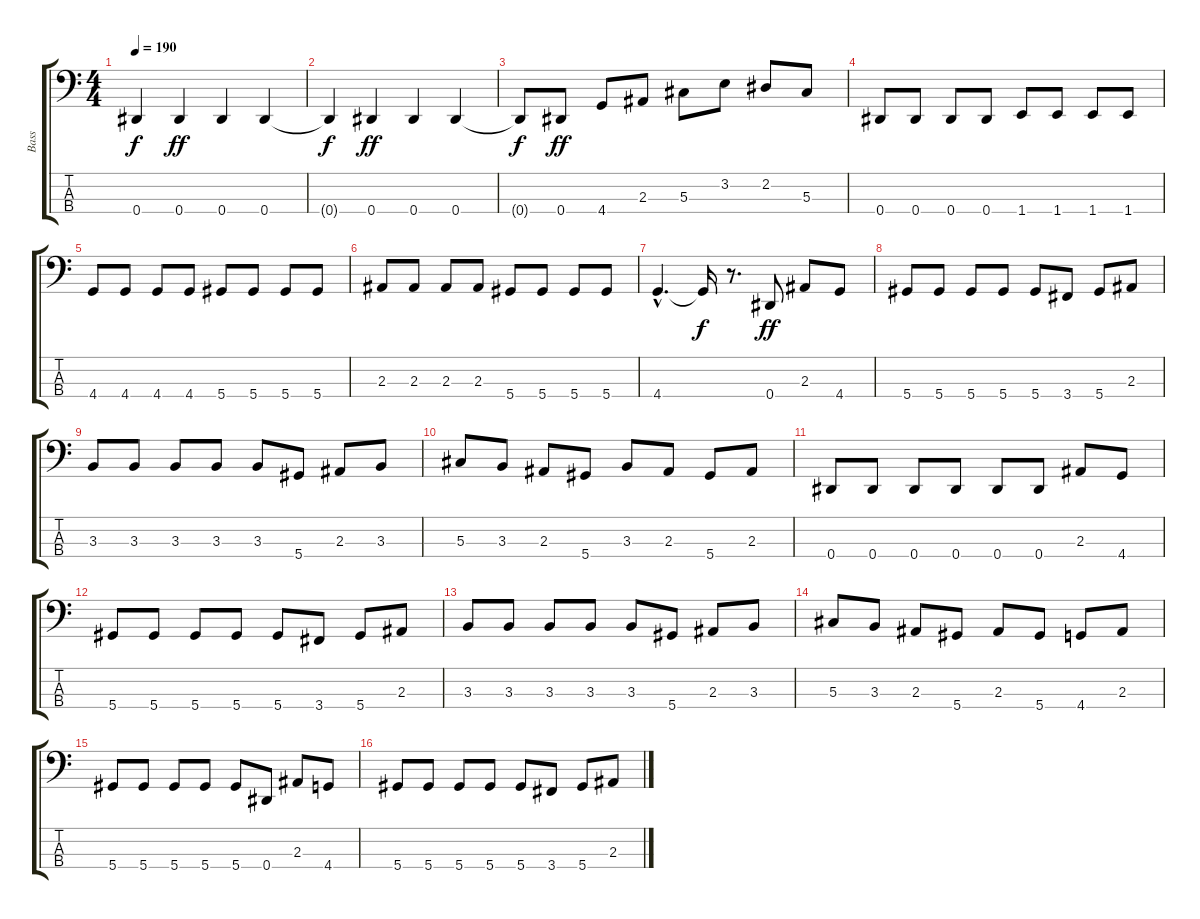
\track ("Bass" "Bass") {instrument electricbassfinger}
\staff {score tabs}
\tuning (Gb2 Db2 Ab1 Eb1) {hide}
\ts (4 4)
\tempo 190
\clef f4
\ks c
0.4{t}.4{dy f} 0.4.4{dy ff} 0.4.4 0.4.4 |
0.4{t}.4{dy f} 0.4.4{dy ff} 0.4.4 0.4.4 |
0.4{t}.8{dy f} 0.4.8{dy ff} 4.4.8 2.3.8 5.3.8 3.2.8 2.2.8 5.3.8 |
0.4.8 0.4.8 0.4.8 0.4.8 1.4.8 1.4.8 1.4.8 1.4.8 |
4.4.8 4.4.8 4.4.8 4.4.8 5.4.8 5.4.8 5.4.8 5.4.8 |
2.3.8 2.3.8 2.3.8 2.3.8 5.4.8 5.4.8 5.4.8 5.4.8 |
4.4{hac}.4{d} 4.4{t}.16{dy f} r.8{d} 0.4.8{dy ff} 2.3.8 4.4.8 |
5.4.8 5.4.8 5.4.8 5.4.8 5.4.8 3.4.8 5.4.8 2.3.8 |
3.3.8 3.3.8 3.3.8 3.3.8 3.3.8 5.4.8 2.3.8 3.3.8 |
5.3.8 3.3.8 2.3.8 5.4.8 3.3.8 2.3.8 5.4.8 2.3.8 |
0.4.8 0.4.8 0.4.8 0.4.8 0.4.8 0.4.8 2.3.8 4.4.8 |
5.4.8 5.4.8 5.4.8 5.4.8 5.4.8 3.4.8 5.4.8 2.3.8 |
3.3.8 3.3.8 3.3.8 3.3.8 3.3.8 5.4.8 2.3.8 3.3.8 |
5.3.8 3.3.8 2.3.8 5.4.8 2.3.8 5.4.8 4.4.8 2.3.8 |
5.4.8 5.4.8 5.4.8 5.4.8 5.4.8 0.4.8 2.3.8 4.4.8 |
5.4.8 5.4.8 5.4.8 5.4.8 5.4.8 3.4.8 5.4.8 2.3.8
